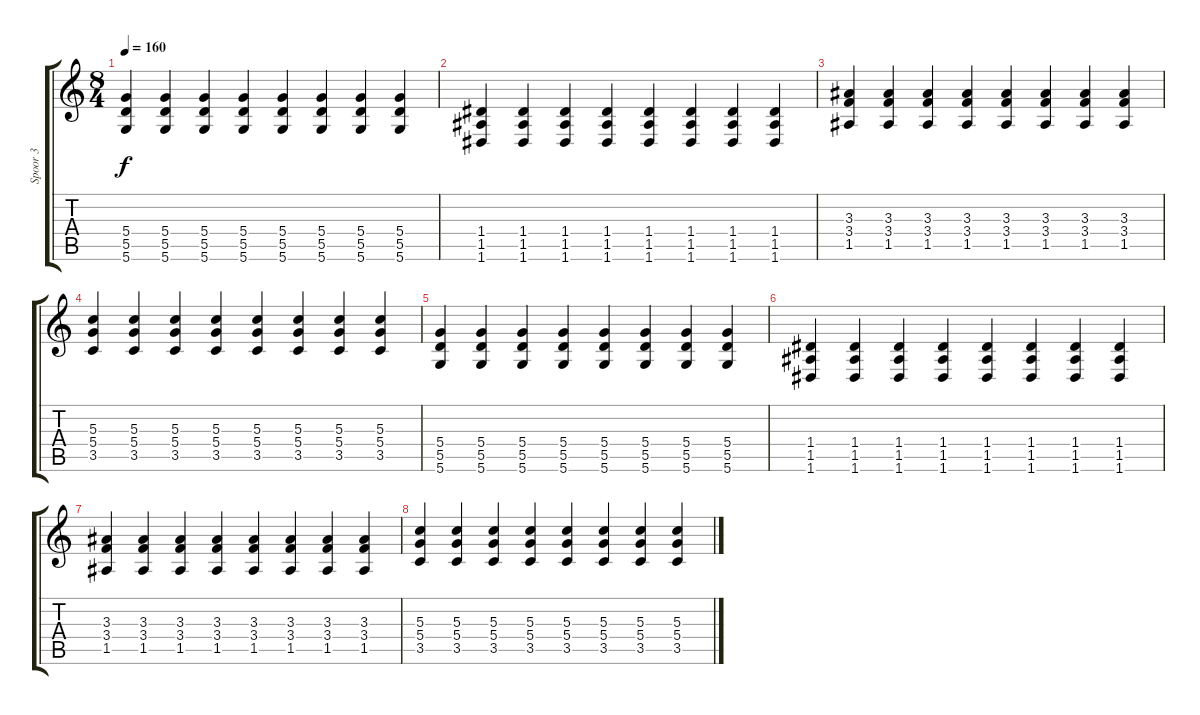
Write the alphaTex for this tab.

\track ("Spoor 3" "Spoor 3") {instrument distortionguitar}
\staff {score tabs}
\tuning (E4 B3 G3 D3 A2 D2) {hide}
\ts (8 4)
\tempo 160
\clef g2
\ks c
(5.4 5.5 5.6).4{dy f} (5.4 5.5 5.6).4 (5.4 5.5 5.6).4 (5.4 5.5 5.6).4 (5.4 5.5 5.6).4 (5.4 5.5 5.6).4 (5.4 5.5 5.6).4 (5.4 5.5 5.6).4 |
(1.4 1.5 1.6).4 (1.4 1.5 1.6).4 (1.4 1.5 1.6).4 (1.4 1.5 1.6).4 (1.4 1.5 1.6).4 (1.4 1.5 1.6).4 (1.4 1.5 1.6).4 (1.4 1.5 1.6).4 |
(3.3 3.4 1.5).4 (3.3 3.4 1.5).4 (3.3 3.4 1.5).4 (3.3 3.4 1.5).4 (3.3 3.4 1.5).4 (3.3 3.4 1.5).4 (3.3 3.4 1.5).4 (3.3 3.4 1.5).4 |
(5.3 5.4 3.5).4 (5.3 5.4 3.5).4 (5.3 5.4 3.5).4 (5.3 5.4 3.5).4 (5.3 5.4 3.5).4 (5.3 5.4 3.5).4 (5.3 5.4 3.5).4 (5.3 5.4 3.5).4 |
(5.4 5.5 5.6).4 (5.4 5.5 5.6).4 (5.4 5.5 5.6).4 (5.4 5.5 5.6).4 (5.4 5.5 5.6).4 (5.4 5.5 5.6).4 (5.4 5.5 5.6).4 (5.4 5.5 5.6).4 |
(1.4 1.5 1.6).4 (1.4 1.5 1.6).4 (1.4 1.5 1.6).4 (1.4 1.5 1.6).4 (1.4 1.5 1.6).4 (1.4 1.5 1.6).4 (1.4 1.5 1.6).4 (1.4 1.5 1.6).4 |
(3.3 3.4 1.5).4 (3.3 3.4 1.5).4 (3.3 3.4 1.5).4 (3.3 3.4 1.5).4 (3.3 3.4 1.5).4 (3.3 3.4 1.5).4 (3.3 3.4 1.5).4 (3.3 3.4 1.5).4 |
(5.3 5.4 3.5).4 (5.3 5.4 3.5).4 (5.3 5.4 3.5).4 (5.3 5.4 3.5).4 (5.3 5.4 3.5).4 (5.3 5.4 3.5).4 (5.3 5.4 3.5).4 (5.3 5.4 3.5).4
